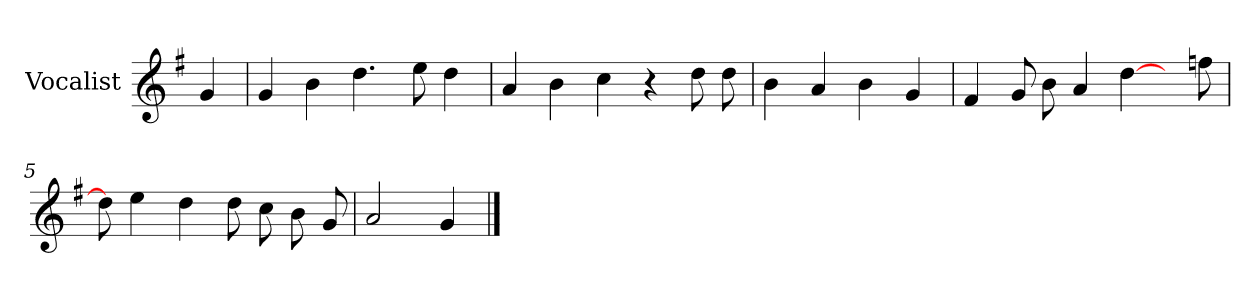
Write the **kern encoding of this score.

**kern
*part1
*staff1
*I"Vocalist
*k[f#]
*G:
=
4g
=1
4g
4b
4.dd
8ee
4dd
=2
4a
4b
4cc
4r
8dd
8dd
=3
4b
4a
4b
4g
=4
4f#
8g
8b
4a
[4dd
8ryy
8ffn
=5
8dd]
4ee
4dd
8dd
8cc
8b
8g
=6
2a
4g
==
*-
